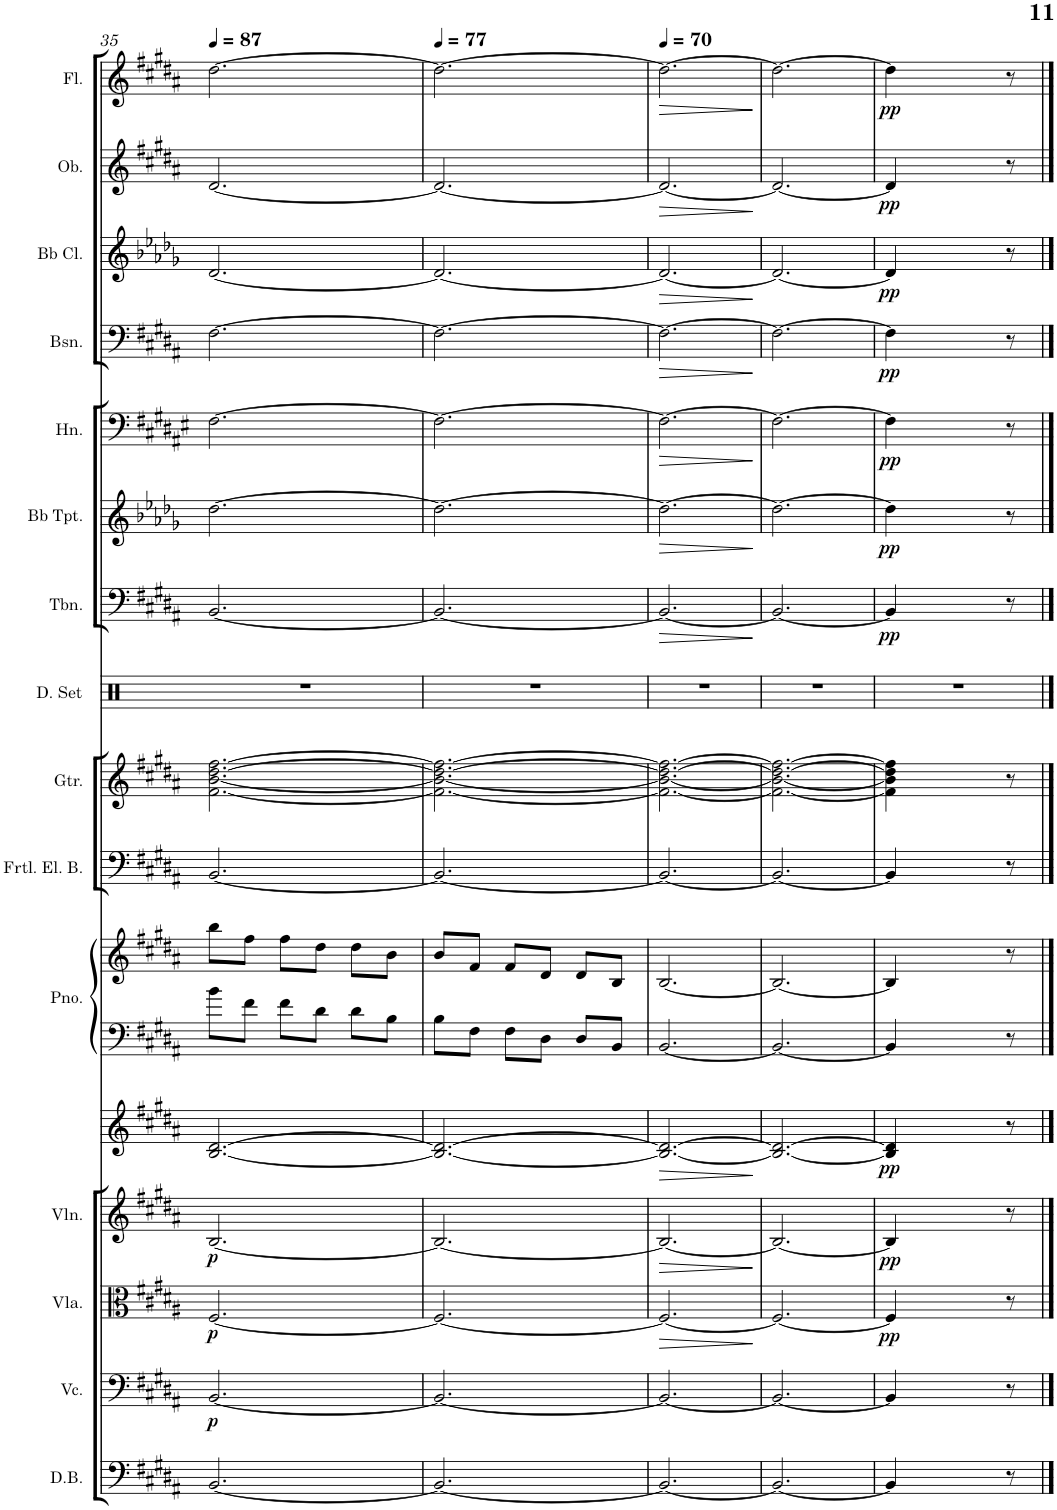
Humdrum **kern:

**kern	**kern	**dynam	**kern	**dynam	**kern	**dynam	**kern	**dynam	**kern	**kern	**kern	**kern	**kern	**kern	**dynam	**kern	**dynam	**kern	**dynam	**kern	**dynam	**kern	**dynam	**kern	**dynam	**kern	**dynam
*part16	*part15	*part15	*part14	*part14	*part13	*part13	*part12	*part12	*part11	*part11	*part10	*part9	*part8	*part7	*part7	*part6	*part6	*part5	*part5	*part4	*part4	*part3	*part3	*part2	*part2	*part1	*part1
*staff17	*staff16	*staff16	*staff15	*staff15	*staff14	*staff14	*staff13	*staff13	*staff12	*staff11	*staff10	*staff9	*staff8	*staff7	*staff7	*staff6	*staff6	*staff5	*staff5	*staff4	*staff4	*staff3	*staff3	*staff2	*staff2	*staff1	*staff1
*I"Double Bass	*I"Cello	*	*I"Viola	*	*I"Violin	*	*I"Voice	*	*I"Piano	*	*I"Fretless Electric Bass	*I"Guitar	*I"Drumset	*I"Trombone	*	*I"Trumpet in Bb	*	*I"Horn in F	*	*I"Bassoon	*	*I"Clarinet in Bb	*	*I"Oboe	*	*I"Flute	*
*I'D.B.	*	*	*I'Vla.	*	*I'Vln.	*	*	*	*I'Pno.	*	*I'Frtl. El. B.	*I'Gtr.	*I'D. Set	*I'Tbn.	*	*	*	*I'Hn.	*	*I'Bsn.	*	*	*	*I'Ob.	*	*I'Fl.	*
!!LO:PB:g=z
*clefF4	*clefF4	*	*clefC3	*	*clefG2	*	*clefG2	*	*clefF4	*clefG2	*clefF4	*clefG2	*clefX	*clefF4	*	*clefG2	*	*clefF4	*	*clefF4	*	*clefG2	*	*clefG2	*	*clefG2	*
*Trd7c12	*	*	*	*	*	*	*	*	*	*	*Trd7c12	*Trd7c12	*	*	*	*Trd1c2	*	*Trd4c7	*	*	*	*Trd1c2	*	*	*	*	*
*k[f#c#g#d#a#]	*k[f#c#g#d#a#]	*	*k[f#c#g#d#a#]	*	*k[f#c#g#d#a#]	*	*k[f#c#g#d#a#]	*	*k[f#c#g#d#a#]	*k[f#c#g#d#a#]	*k[f#c#g#d#a#]	*k[f#c#g#d#a#]	*k[f#c#g#d#a#]	*k[f#c#g#d#a#]	*	*k[b-e-a-d-g-]	*	*k[f#c#g#d#a#e#]	*	*k[f#c#g#d#a#]	*	*k[b-e-a-d-g-]	*	*k[f#c#g#d#a#]	*	*k[f#c#g#d#a#]	*
*B:	*B:	*	*B:	*	*B:	*	*B:	*	*B:	*B:	*B:	*B:	*B:	*B:	*	*D-:	*	*F#:	*	*B:	*	*D-:	*	*B:	*	*B:	*
*M3/4	*M3/4	*	*M3/4	*	*M3/4	*	*M3/4	*	*M3/4	*M3/4	*M3/4	*M3/4	*M3/4	*M3/4	*	*M3/4	*	*M3/4	*	*M3/4	*	*M3/4	*	*M3/4	*	*M3/4	*
*MM87	*MM87	*	*MM87	*	*MM87	*	*MM87	*	*MM87	*MM87	*MM87	*MM87	*MM87	*MM87	*	*MM87	*	*MM87	*	*MM87	*	*MM87	*	*MM87	*	*MM87	*
=35	=35	=35	=35	=35	=35	=35	=35	=35	=35	=35	=35	=35	=35	=35	=35	=35	=35	=35	=35	=35	=35	=35	=35	=35	=35	=35	=35
!	!	!LO:DY:b	!	!LO:DY:b	!	!LO:DY:b	!	!	!	!	!	!	!	!	!	!	!	!	!	!	!	!	!	!	!	!	!
[2.BB/	[2.BB/	p	[2.F#/	p	[2.B/	p	[2.B/ [2.d#/	.	8b\L	8bb\L	[2.BB/	[2.f#\ [2.b\ [2.dd#\ [2.ff#\	2.r	[2.BB/	.	[2.dd-\	.	[2.F#\	.	[2.F#\	.	[2.d-/	.	[2.d#/	.	[2.dd#\	.
.	.	.	.	.	.	.	.	.	8f#\J	8ff#\J	.	.	.	.	.	.	.	.	.	.	.	.	.	.	.	.	.
.	.	.	.	.	.	.	.	.	8f#\L	8ff#\L	.	.	.	.	.	.	.	.	.	.	.	.	.	.	.	.	.
.	.	.	.	.	.	.	.	.	8d#\J	8dd#\J	.	.	.	.	.	.	.	.	.	.	.	.	.	.	.	.	.
.	.	.	.	.	.	.	.	.	8d#\L	8dd#\L	.	.	.	.	.	.	.	.	.	.	.	.	.	.	.	.	.
.	.	.	.	.	.	.	.	.	8B\J	8b\J	.	.	.	.	.	.	.	.	.	.	.	.	.	.	.	.	.
=36	=36	=36	=36	=36	=36	=36	=36	=36	=36	=36	=36	=36	=36	=36	=36	=36	=36	=36	=36	=36	=36	=36	=36	=36	=36	=36	=36
*	*	*	*	*	*	*	*	*	*	*	*	*	*	*	*	*	*	*	*	*	*	*	*	*	*	*MM77	*
2.BB/_	2.BB/_	.	2.F#/_	.	2.B/_	.	2.B/_ 2.d#/_	.	8B\L	8b/L	2.BB/_	2.f#\_ 2.b\_ 2.dd#\_ 2.ff#\_	2.r	2.BB/_	.	2.dd-\_	.	2.F#\_	.	2.F#\_	.	2.d-/_	.	2.d#/_	.	2.dd#\_	.
.	.	.	.	.	.	.	.	.	8F#\J	8f#/J	.	.	.	.	.	.	.	.	.	.	.	.	.	.	.	.	.
.	.	.	.	.	.	.	.	.	8F#\L	8f#/L	.	.	.	.	.	.	.	.	.	.	.	.	.	.	.	.	.
.	.	.	.	.	.	.	.	.	8D#\J	8d#/J	.	.	.	.	.	.	.	.	.	.	.	.	.	.	.	.	.
.	.	.	.	.	.	.	.	.	8D#/L	8d#/L	.	.	.	.	.	.	.	.	.	.	.	.	.	.	.	.	.
.	.	.	.	.	.	.	.	.	8BB/J	8B/J	.	.	.	.	.	.	.	.	.	.	.	.	.	.	.	.	.
=37	=37	=37	=37	=37	=37	=37	=37	=37	=37	=37	=37	=37	=37	=37	=37	=37	=37	=37	=37	=37	=37	=37	=37	=37	=37	=37	=37
*	*	*	*	*	*	*	*	*	*	*	*	*	*	*	*	*	*	*	*	*	*	*	*	*	*	*MM70	*
!	!	!	!	!LO:HP:b	!	!LO:HP:b	!	!LO:HP:b	!	!	!	!	!	!	!LO:HP:b	!	!LO:HP:b	!	!LO:HP:b	!	!LO:HP:b	!	!LO:HP:b	!	!LO:HP:b	!	!LO:HP:b
2.BB/_	2.BB/_	.	2.F#/_	>	2.B/_	>	2.B/_ 2.d#/_	>	[2.BB/	[2.B/	2.BB/_	2.f#\_ 2.b\_ 2.dd#\_ 2.ff#\_	2.r	2.BB/_	>	2.dd-\_	>	2.F#\_	>	2.F#\_	>	2.d-/_	>	2.d#/_	>	2.dd#\_	>
.	.	.	.	]	.	]	.	]	.	.	.	.	.	.	]	.	]	.	]	.	]	.	]	.	]	.	]
=38	=38	=38	=38	=38	=38	=38	=38	=38	=38	=38	=38	=38	=38	=38	=38	=38	=38	=38	=38	=38	=38	=38	=38	=38	=38	=38	=38
2.BB/_	2.BB/_	.	2.F#/_	.	2.B/_	.	2.B/_ 2.d#/_	.	2.BB/_	2.B/_	2.BB/_	2.f#\_ 2.b\_ 2.dd#\_ 2.ff#\_	2.r	2.BB/_	.	2.dd-\_	.	2.F#\_	.	2.F#\_	.	2.d-/_	.	2.d#/_	.	2.dd#\_	.
=39	=39	=39	=39	=39	=39	=39	=39	=39	=39	=39	=39	=39	=39	=39	=39	=39	=39	=39	=39	=39	=39	=39	=39	=39	=39	=39	=39
!	!	!	!	!LO:DY:b	!	!LO:DY:b	!	!LO:DY:b	!	!	!	!	!	!	!LO:DY:b	!	!LO:DY:b	!	!LO:DY:b	!	!LO:DY:b	!	!LO:DY:b	!	!LO:DY:b	!	!LO:DY:b
4BB/]	4BB/]	.	4F#/]	pp	4B/]	pp	4B/] 4d#/]	pp	4BB/]	4B/]	4BB/]	4f#\] 4b\] 4dd#\] 4ff#\]	2.r	4BB/]	pp	4dd-\]	pp	4F#\]	pp	4F#\]	pp	4d-/]	pp	4d#/]	pp	4dd#\]	pp
4.ryy	4.ryy	.	4.ryy	.	4.ryy	.	4.ryy	.	4.ryy	4.ryy	4.ryy	4.ryy	.	4.ryy	.	4.ryy	.	4.ryy	.	4.ryy	.	4.ryy	.	4.ryy	.	4.ryy	.
8r	8r	.	8r	.	8r	.	8r	.	8r	8r	8r	8r	.	8r	.	8r	.	8r	.	8r	.	8r	.	8r	.	8r	.
==	==	==	==	==	==	==	==	==	==	==	==	==	==	==	==	==	==	==	==	==	==	==	==	==	==	==	==
*-	*-	*-	*-	*-	*-	*-	*-	*-	*-	*-	*-	*-	*-	*-	*-	*-	*-	*-	*-	*-	*-	*-	*-	*-	*-	*-	*-
